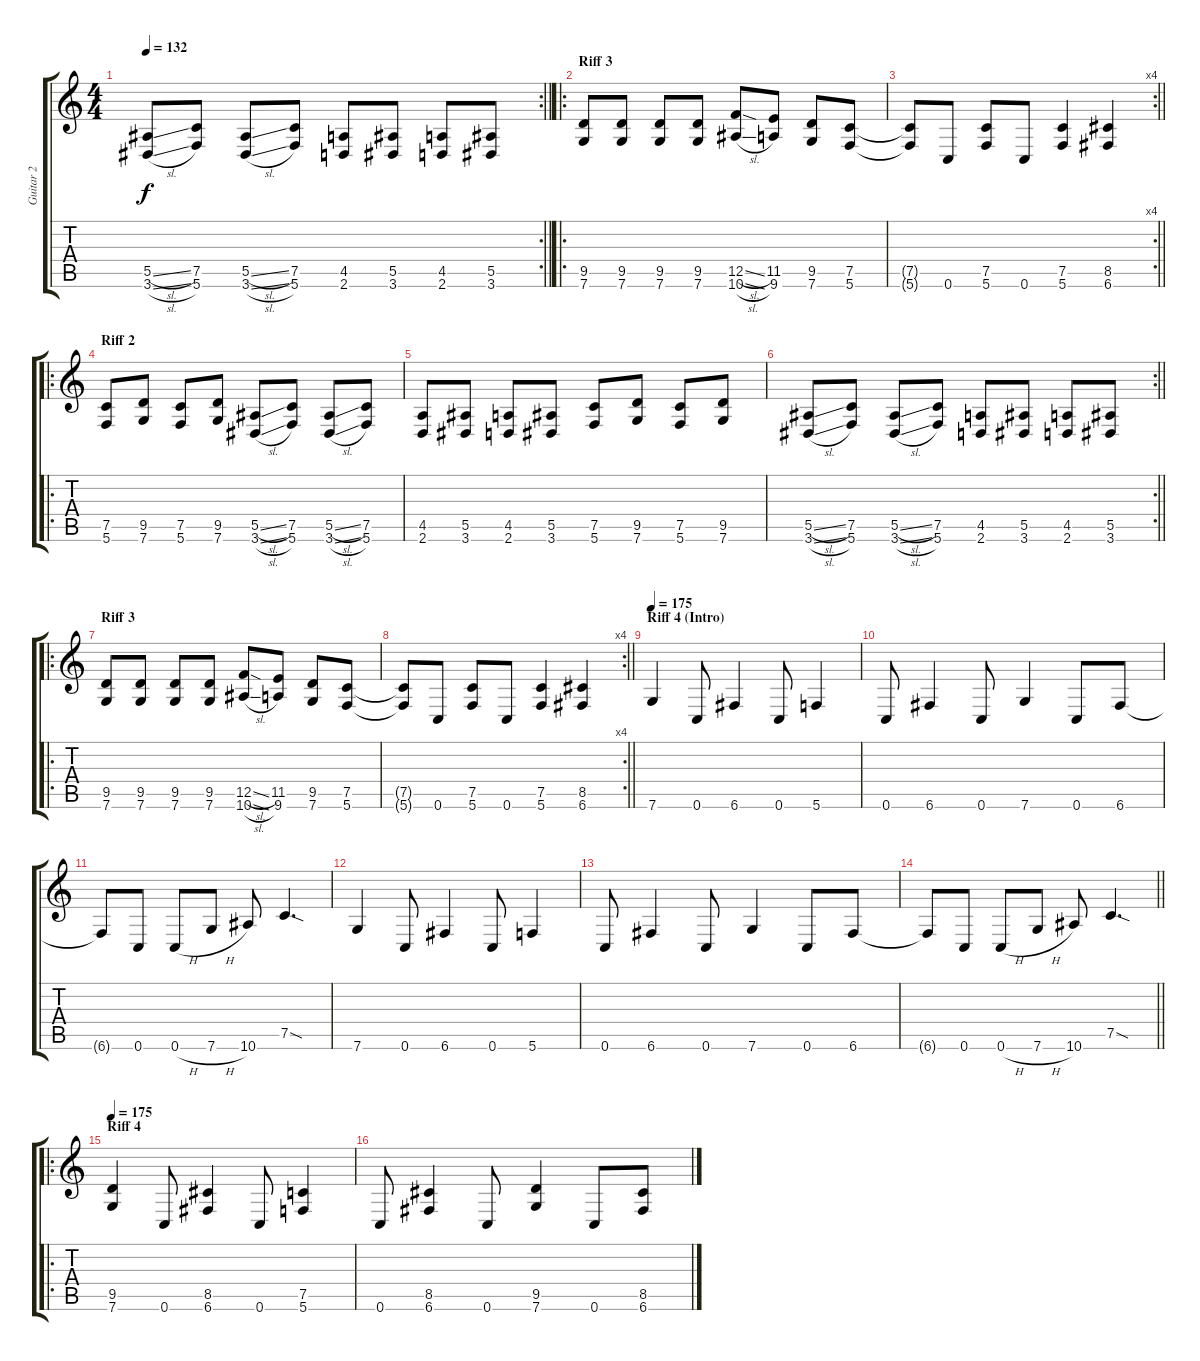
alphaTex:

\track ("Guitar 2" "Guitar 2") {instrument distortionguitar}
\staff {score tabs}
\tuning (C4 G3 Eb3 Bb2 F2 C2) {hide}
\rc 2
\ts (4 4)
\tempo 132
\clef g2
\barLineRight lightlight
\ks c
(5.5{sl} 3.6{sl}).8{dy f} (7.5 5.6).8 (5.5{sl} 3.6{sl}).8 (7.5 5.6).8 (4.5 2.6).8 (5.5 3.6).8 (4.5 2.6).8 (5.5 3.6).8 |
\ro
\section ("" "Riff 3")
(9.5 7.6).8 (9.5 7.6).8 (9.5 7.6).8 (9.5 7.6).8 (12.5{sl} 10.6{sl}).8 (11.5 9.6).8 (9.5 7.6).8 (7.5 5.6).8 |
\rc 4
\barLineRight lightlight
(7.5{t} 5.6{t}).8 0.6.8 (7.5 5.6).8 0.6.8 (7.5 5.6).4 (8.5 6.6).4 |
\ro
\section ("" "Riff 2")
(7.5 5.6).8 (9.5 7.6).8 (7.5 5.6).8 (9.5 7.6).8 (5.5{sl} 3.6{sl}).8 (7.5 5.6).8 (5.5{sl} 3.6{sl}).8 (7.5 5.6).8 |
(4.5 2.6).8 (5.5 3.6).8 (4.5 2.6).8 (5.5 3.6).8 (7.5 5.6).8 (9.5 7.6).8 (7.5 5.6).8 (9.5 7.6).8 |
\rc 2
\barLineRight lightlight
(5.5{sl} 3.6{sl}).8 (7.5 5.6).8 (5.5{sl} 3.6{sl}).8 (7.5 5.6).8 (4.5 2.6).8 (5.5 3.6).8 (4.5 2.6).8 (5.5 3.6).8 |
\ro
\section ("" "Riff 3")
(9.5 7.6).8 (9.5 7.6).8 (9.5 7.6).8 (9.5 7.6).8 (12.5{sl} 10.6{sl}).8 (11.5 9.6).8 (9.5 7.6).8 (7.5 5.6).8 |
\rc 4
\barLineRight lightlight
(7.5{t} 5.6{t}).8 0.6.8 (7.5 5.6).8 0.6.8 (7.5 5.6).4 (8.5 6.6).4 |
\section ("" "Riff 4 (Intro)")
\tempo 175
7.6.4 0.6.8 6.6.4 0.6.8 5.6.4 |
0.6.8 6.6.4 0.6.8 7.6.4 0.6.8 6.6.8 |
6.6{t}.8 0.6.8 0.6{h}.8 7.6{h}.8 10.6.8 7.5{sod}.4{d} |
7.6.4 0.6.8 6.6.4 0.6.8 5.6.4 |
0.6.8 6.6.4 0.6.8 7.6.4 0.6.8 6.6.8 |
\barLineRight lightlight
6.6{t}.8 0.6.8 0.6{h}.8 7.6{h}.8 10.6.8 7.5{sod}.4{d} |
\ro
\section ("" "Riff 4")
\tempo 175
(9.5 7.6).4 0.6.8 (8.5 6.6).4 0.6.8 (7.5 5.6).4 |
0.6.8 (8.5 6.6).4 0.6.8 (9.5 7.6).4 0.6.8 (8.5 6.6).8
